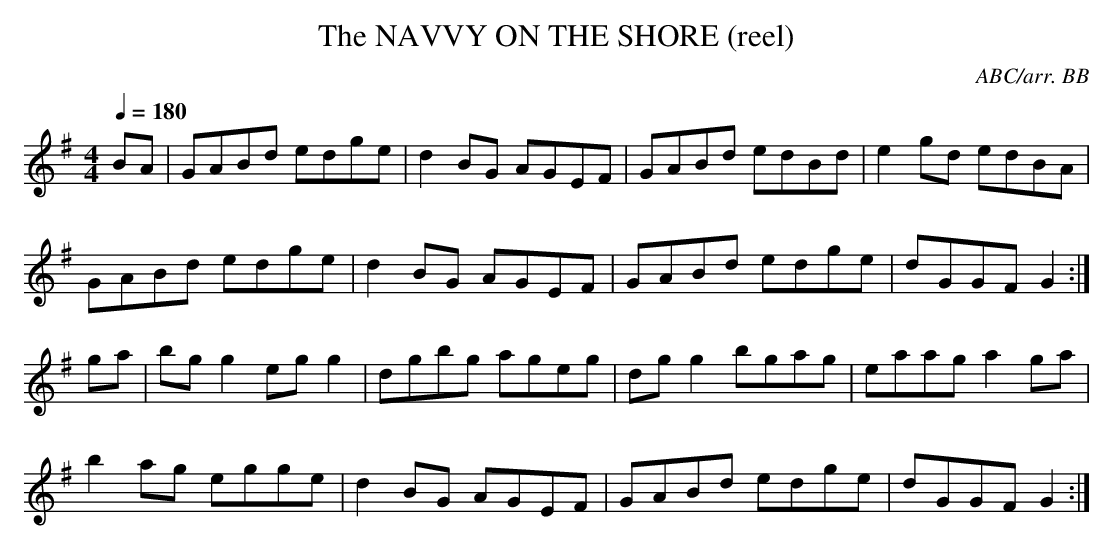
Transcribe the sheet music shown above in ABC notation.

X:1
T:NAVVY ON THE SHORE (reel), The
C:ABC/arr. BB
M:4/4
L:1/8
Q:1/4=180
K:G
BA|GABd edge|d2 BG AGEF|GABd edBd|e2 gd edBA|
GABd edge|d2 BG AGEF|GABd edge|dGGF G2:|
ga|bg g2 eg g2|dgbg ageg|dg g2 bgag|eaag a2 ga|
b2 ag egge|d2 BG AGEF|GABd edge|dGGF G2:|
